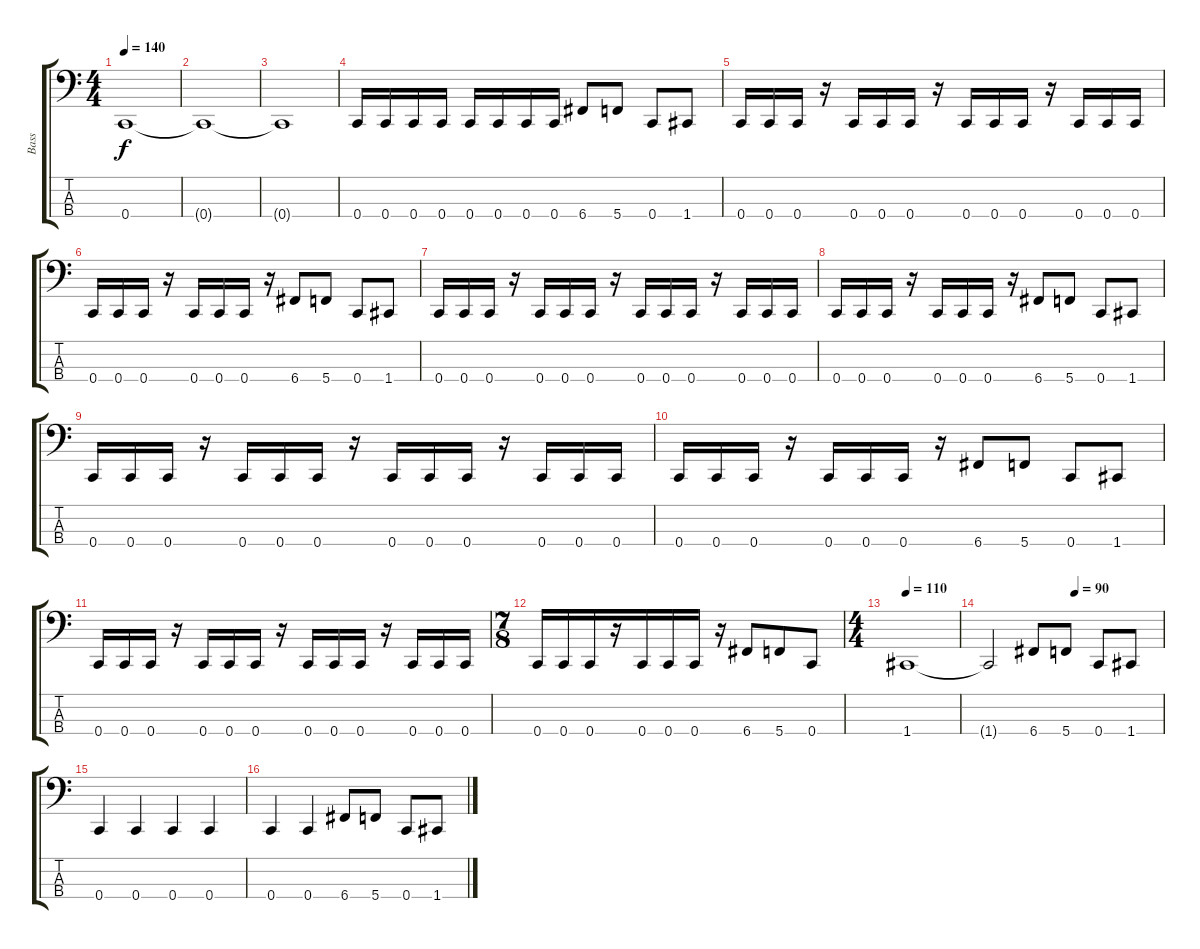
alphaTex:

\track ("Bass" "Bass") {instrument electricbasspick}
\staff {score tabs}
\tuning (F2 C2 G1 C1) {hide}
\ts (4 4)
\tempo 140
\clef f4
\ks c
0.4.1{dy f} |
0.4{t}.1 |
0.4{t}.1 |
0.4.16 0.4.16 0.4.16 0.4.16 0.4.16 0.4.16 0.4.16 0.4.16 6.4.8 5.4.8 0.4.8 1.4.8 |
0.4.16 0.4.16 0.4.16 r.16 0.4.16 0.4.16 0.4.16 r.16 0.4.16 0.4.16 0.4.16 r.16 0.4.16 0.4.16 0.4.16 |
0.4.16 0.4.16 0.4.16 r.16 0.4.16 0.4.16 0.4.16 r.16 6.4.8 5.4.8 0.4.8 1.4.8 |
0.4.16 0.4.16 0.4.16 r.16 0.4.16 0.4.16 0.4.16 r.16 0.4.16 0.4.16 0.4.16 r.16 0.4.16 0.4.16 0.4.16 |
0.4.16 0.4.16 0.4.16 r.16 0.4.16 0.4.16 0.4.16 r.16 6.4.8 5.4.8 0.4.8 1.4.8 |
0.4.16 0.4.16 0.4.16 r.16 0.4.16 0.4.16 0.4.16 r.16 0.4.16 0.4.16 0.4.16 r.16 0.4.16 0.4.16 0.4.16 |
0.4.16 0.4.16 0.4.16 r.16 0.4.16 0.4.16 0.4.16 r.16 6.4.8 5.4.8 0.4.8 1.4.8 |
0.4.16 0.4.16 0.4.16 r.16 0.4.16 0.4.16 0.4.16 r.16 0.4.16 0.4.16 0.4.16 r.16 0.4.16 0.4.16 0.4.16 |
\ts (7 8)
0.4.16 0.4.16 0.4.16 r.16 0.4.16 0.4.16 0.4.16 r.16 6.4.8 5.4.8 0.4.8 |
\ts (4 4)
\tempo 110
1.4.1 |
\tempo (90 0.5)
1.4{t}.2 6.4.8 5.4.8 0.4.8 1.4.8 |
0.4.4 0.4.4 0.4.4 0.4.4 |
0.4.4 0.4.4 6.4.8 5.4.8 0.4.8 1.4.8
